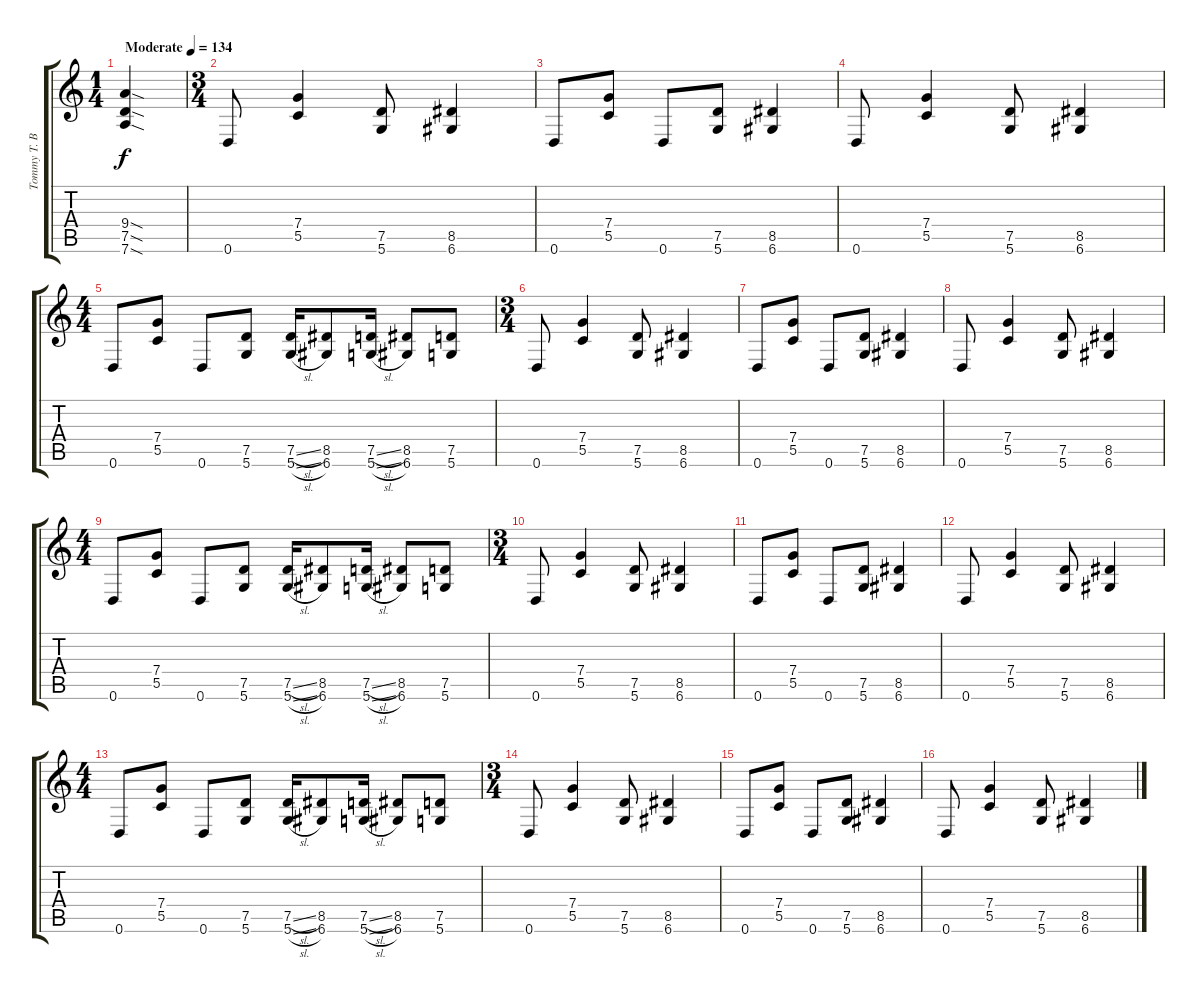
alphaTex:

\track ("Tommy T. Baron" "Tommy T. B") {instrument overdrivenguitar}
\staff {score tabs}
\tuning (D4 A3 F3 C3 G2 D2) {hide}
\ts (1 4)
\tempo (134 "Moderate")
\clef g2
\ks c
(9.4{sod} 7.5{sod} 7.6{sod}).4{dy f instrument overdrivenguitar} |
\ts (3 4)
0.6.8 (7.4 5.5).4 (7.5 5.6).8 (8.5 6.6).4 |
0.6.8 (7.4 5.5).8 0.6.8 (7.5 5.6).8 (8.5 6.6).4 |
0.6.8 (7.4 5.5).4 (7.5 5.6).8 (8.5 6.6).4 |
\ts (4 4)
0.6.8 (7.4 5.5).8 0.6.8 (7.5 5.6).8 (7.5{sl} 5.6{sl}).16 (8.5 6.6).8 (7.5{sl} 5.6{sl}).16 (8.5 6.6).8 (7.5 5.6).8 |
\ts (3 4)
0.6.8 (7.4 5.5).4 (7.5 5.6).8 (8.5 6.6).4 |
0.6.8 (7.4 5.5).8 0.6.8 (7.5 5.6).8 (8.5 6.6).4 |
0.6.8 (7.4 5.5).4 (7.5 5.6).8 (8.5 6.6).4 |
\ts (4 4)
0.6.8 (7.4 5.5).8 0.6.8 (7.5 5.6).8 (7.5{sl} 5.6{sl}).16 (8.5 6.6).8 (7.5{sl} 5.6{sl}).16 (8.5 6.6).8 (7.5 5.6).8 |
\ts (3 4)
0.6.8 (7.4 5.5).4 (7.5 5.6).8 (8.5 6.6).4 |
0.6.8 (7.4 5.5).8 0.6.8 (7.5 5.6).8 (8.5 6.6).4 |
0.6.8 (7.4 5.5).4 (7.5 5.6).8 (8.5 6.6).4 |
\ts (4 4)
0.6.8 (7.4 5.5).8 0.6.8 (7.5 5.6).8 (7.5{sl} 5.6{sl}).16 (8.5 6.6).8 (7.5{sl} 5.6{sl}).16 (8.5 6.6).8 (7.5 5.6).8 |
\ts (3 4)
0.6.8 (7.4 5.5).4 (7.5 5.6).8 (8.5 6.6).4 |
0.6.8 (7.4 5.5).8 0.6.8 (7.5 5.6).8 (8.5 6.6).4 |
0.6.8 (7.4 5.5).4 (7.5 5.6).8 (8.5 6.6).4
